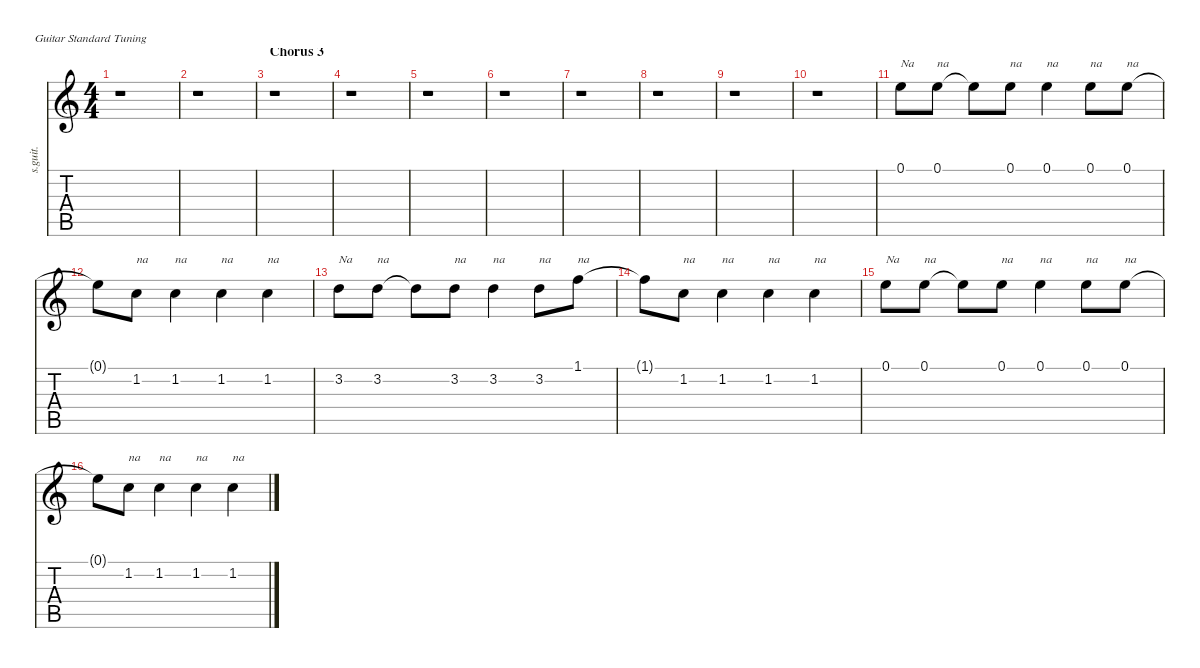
\defaultSystemsLayout 4
\hideDynamics
\bracketExtendMode nobrackets
\track ("Tom - Backing Vocals" "s.guit.") {instrument tenorsax}
\staff {score tabs}
\tuning (E4 B3 G3 D3 A2 E2)
\displaytranspose 12
\ts (4 4)
\tempo (149 hide)
\clef g2
\ks c
r.1{dy f} |
r.1 |
\section ("" "Chorus 3")
r.1 |
r.1 |
r.1 |
r.1 |
r.1 |
r.1 |
r.1 |
r.1 |
0.1.8{txt "Na" lyrics (0 "") lyrics (1 "") lyrics (2 "") lyrics (3 "") lyrics (4 "")} 0.1.8{txt "na" lyrics (0 "") lyrics (1 "") lyrics (2 "") lyrics (3 "") lyrics (4 "")} 0.1{t}.8{lyrics (0 "") lyrics (1 "") lyrics (2 "") lyrics (3 "") lyrics (4 "")} 0.1.8{txt "na" lyrics (0 "") lyrics (1 "") lyrics (2 "") lyrics (3 "") lyrics (4 "")} 0.1.4{txt "na" lyrics (0 "") lyrics (1 "") lyrics (2 "") lyrics (3 "") lyrics (4 "")} 0.1.8{txt "na" lyrics (0 "") lyrics (1 "") lyrics (2 "") lyrics (3 "") lyrics (4 "")} 0.1.8{txt "na" lyrics (0 "") lyrics (1 "") lyrics (2 "") lyrics (3 "") lyrics (4 "")} |
0.1{t}.8{lyrics (0 "") lyrics (1 "") lyrics (2 "") lyrics (3 "") lyrics (4 "")} 1.2.8{txt "na" lyrics (0 "") lyrics (1 "") lyrics (2 "") lyrics (3 "") lyrics (4 "")} 1.2.4{txt "na" lyrics (0 "") lyrics (1 "") lyrics (2 "") lyrics (3 "") lyrics (4 "")} 1.2.4{txt "na" lyrics (0 "") lyrics (1 "") lyrics (2 "") lyrics (3 "") lyrics (4 "")} 1.2.4{txt "na" lyrics (0 "") lyrics (1 "") lyrics (2 "") lyrics (3 "") lyrics (4 "")} |
3.2.8{txt "Na" lyrics (0 "") lyrics (1 "") lyrics (2 "") lyrics (3 "") lyrics (4 "")} 3.2.8{txt "na" lyrics (0 "") lyrics (1 "") lyrics (2 "") lyrics (3 "") lyrics (4 "")} 3.2{t}.8{lyrics (0 "") lyrics (1 "") lyrics (2 "") lyrics (3 "") lyrics (4 "")} 3.2.8{txt "na" lyrics (0 "") lyrics (1 "") lyrics (2 "") lyrics (3 "") lyrics (4 "")} 3.2.4{txt "na" lyrics (0 "") lyrics (1 "") lyrics (2 "") lyrics (3 "") lyrics (4 "")} 3.2.8{txt "na" lyrics (0 "") lyrics (1 "") lyrics (2 "") lyrics (3 "") lyrics (4 "")} 1.1.8{txt "na" lyrics (0 "") lyrics (1 "") lyrics (2 "") lyrics (3 "") lyrics (4 "")} |
1.1{t}.8{lyrics (0 "") lyrics (1 "") lyrics (2 "") lyrics (3 "") lyrics (4 "")} 1.2.8{txt "na" lyrics (0 "") lyrics (1 "") lyrics (2 "") lyrics (3 "") lyrics (4 "")} 1.2.4{txt "na" lyrics (0 "") lyrics (1 "") lyrics (2 "") lyrics (3 "") lyrics (4 "")} 1.2.4{txt "na" lyrics (0 "") lyrics (1 "") lyrics (2 "") lyrics (3 "") lyrics (4 "")} 1.2.4{txt "na" lyrics (0 "") lyrics (1 "") lyrics (2 "") lyrics (3 "") lyrics (4 "")} |
0.1.8{txt "Na" lyrics (0 "") lyrics (1 "") lyrics (2 "") lyrics (3 "") lyrics (4 "")} 0.1.8{txt "na" lyrics (0 "") lyrics (1 "") lyrics (2 "") lyrics (3 "") lyrics (4 "")} 0.1{t}.8{lyrics (0 "") lyrics (1 "") lyrics (2 "") lyrics (3 "") lyrics (4 "")} 0.1.8{txt "na" lyrics (0 "") lyrics (1 "") lyrics (2 "") lyrics (3 "") lyrics (4 "")} 0.1.4{txt "na" lyrics (0 "") lyrics (1 "") lyrics (2 "") lyrics (3 "") lyrics (4 "")} 0.1.8{txt "na" lyrics (0 "") lyrics (1 "") lyrics (2 "") lyrics (3 "") lyrics (4 "")} 0.1.8{txt "na" lyrics (0 "") lyrics (1 "") lyrics (2 "") lyrics (3 "") lyrics (4 "")} |
0.1{t}.8{lyrics (0 "") lyrics (1 "") lyrics (2 "") lyrics (3 "") lyrics (4 "")} 1.2.8{txt "na" lyrics (0 "") lyrics (1 "") lyrics (2 "") lyrics (3 "") lyrics (4 "")} 1.2.4{txt "na" lyrics (0 "") lyrics (1 "") lyrics (2 "") lyrics (3 "") lyrics (4 "")} 1.2.4{txt "na" lyrics (0 "") lyrics (1 "") lyrics (2 "") lyrics (3 "") lyrics (4 "")} 1.2.4{txt "na" lyrics (0 "") lyrics (1 "") lyrics (2 "") lyrics (3 "") lyrics (4 "")}
